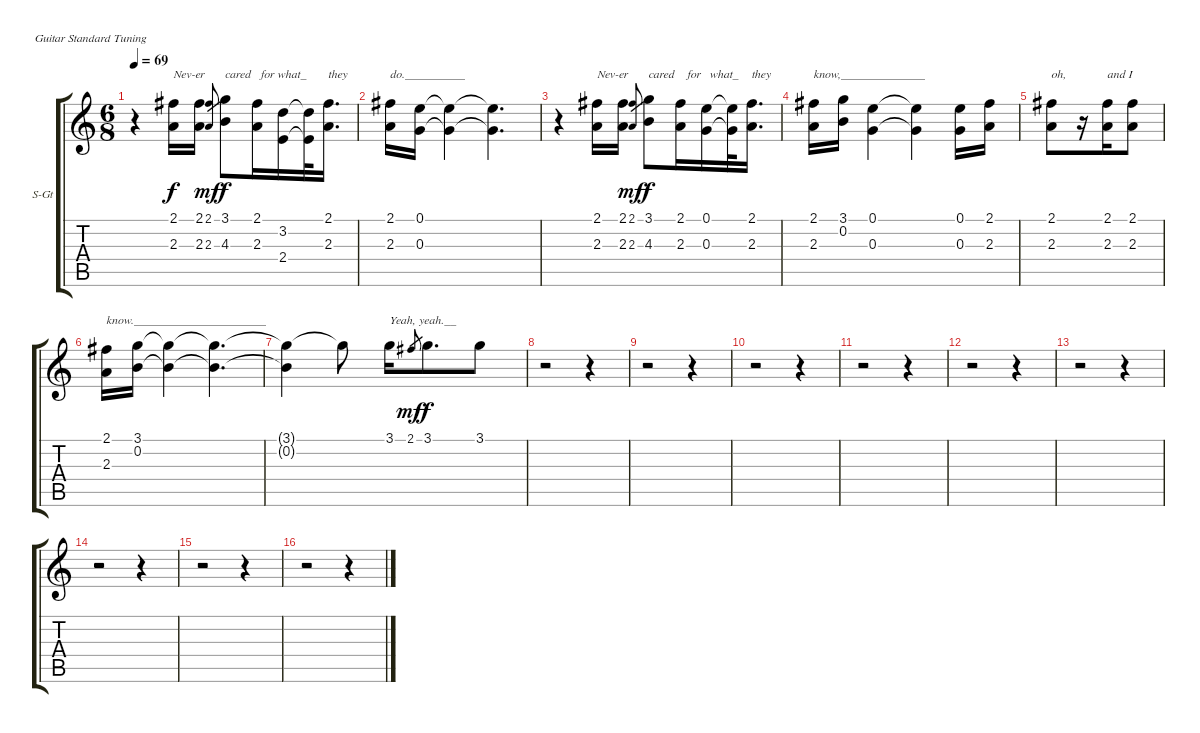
\bracketExtendMode groupsimilarinstruments
\firstSystemTrackNameOrientation horizontal
\otherSystemsTrackNameOrientation horizontal
\track ("Vocals" "S-Gt") {instrument violin}
\staff {score tabs}
\tuning (E4 B3 G3 D3 A2 E2)
\displaytranspose 12
\ts (6 8)
\tempo 69
\clef g2
\ks c
r.4{dy f} (2.1 2.3).16{txt "Nev-er"} (2.1 2.3).16 (2.1 2.3).8{gr dy mf} (3.1 4.3).8{txt "cared" dy f} (2.1 2.3).16{txt " for what_"} (3.2 2.4).16 (3.2{t} 2.4{t}).32 (2.1 2.3).16{d txt "they"} |
(2.1 2.3).16{txt "do.__________"} (0.1 0.3).16 (0.1{t} 0.3{t}).4 (0.1{t} 0.3{t}).4{d} |
r.4 (2.1 2.3).16{txt "Nev-er"} (2.1 2.3).16 (2.1 2.3).8{gr dy mf} (3.1 4.3).8{txt "cared" dy f} (2.1 2.3).16{txt "  for"} (0.1 0.3).16{txt " what_"} (0.1{t} 0.3{t}).32 (2.1 2.3).16{d txt "they"} |
(2.1 2.3).16{txt "know,______________"} (3.1 0.2).16 (0.1 0.3).4 (0.1{t} 0.3{t}).4 (0.1 0.3).16 (2.1 2.3).16 |
(2.1 2.3).8{txt "oh,"} r.16 (2.1 2.3).16{txt "and I"} (2.1 2.3).8 |
(2.1 2.3).16{txt "know.______________________"} (3.1 0.2).16 (3.1{t} 0.2{t}).4 (3.1{t} 0.2{t}).4{d} |
(3.1{t} 0.2{t}).4 3.1{t}.8 3.1.16{txt "Yeah, yeah.__"} 2.1.8{gr dy mf} 3.1.8{d dy f} 3.1.8 |
r.2 r.4 |
r.2 r.4 |
r.2 r.4 |
r.2 r.4 |
r.2 r.4 |
r.2 r.4 |
r.2 r.4 |
r.2 r.4 |
r.2 r.4
